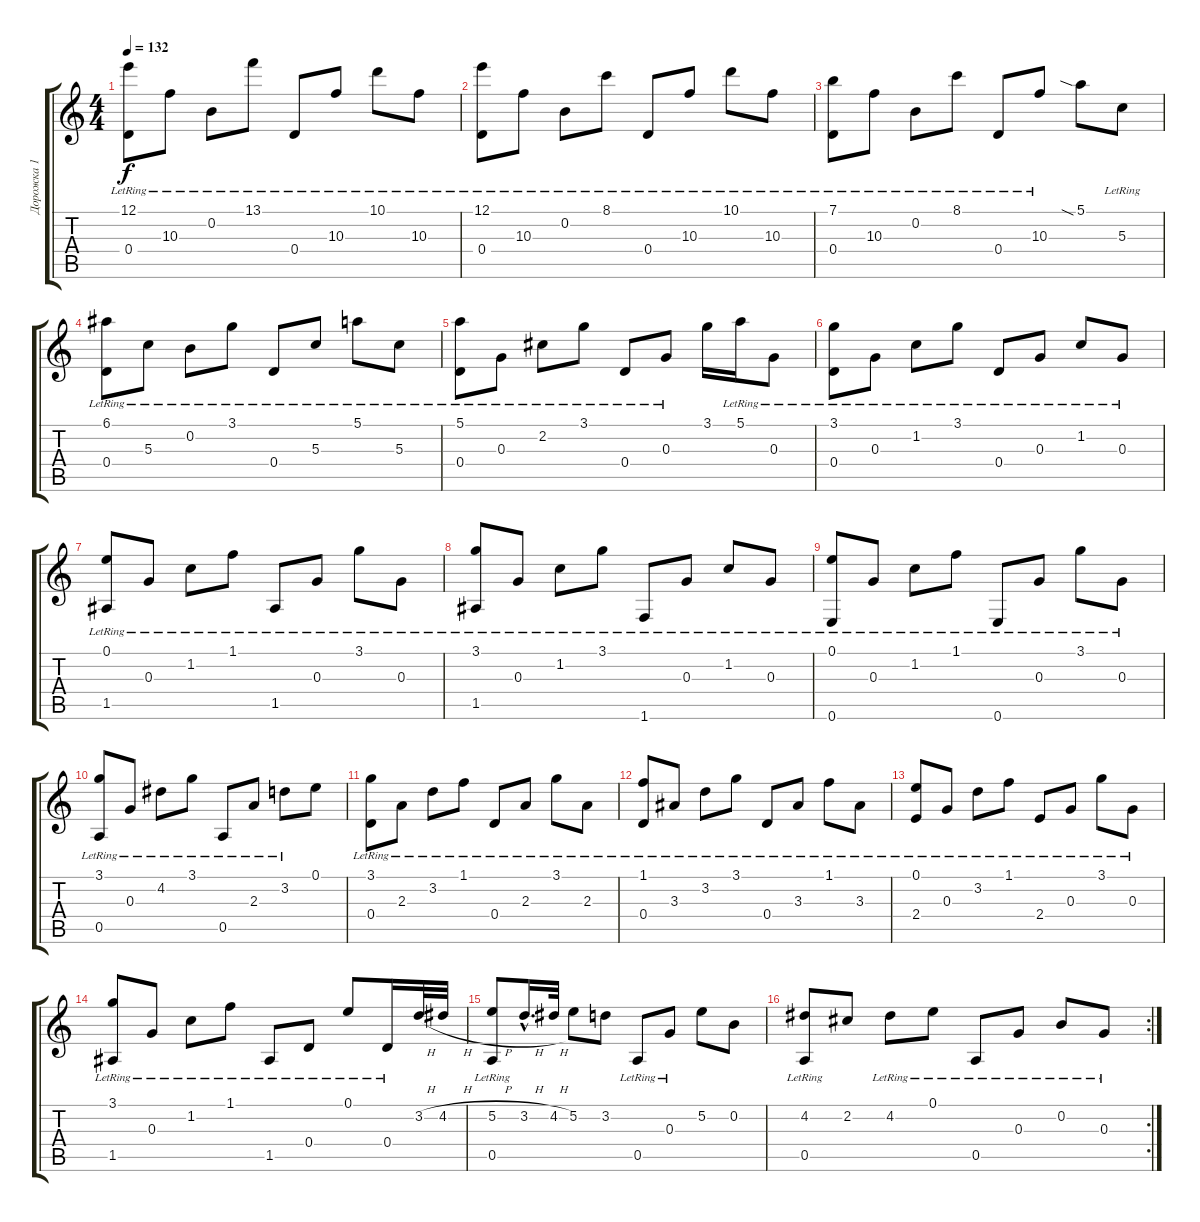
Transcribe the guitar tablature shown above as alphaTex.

\track ("Дорожка 1" "Дорожка 1") {instrument acousticguitarnylon}
\staff {score tabs}
\tuning (E4 B3 G3 D3 A2 E2) {hide}
\ts (4 4)
\tempo 132
\clef g2
\ks c
(12.1{lr} 0.4{lr}).8{dy f} 10.3{lr}.8 0.2{lr}.8 13.1{lr}.8 0.4{lr}.8 10.3{lr}.8 10.1{lr}.8 10.3{lr}.8 |
(12.1{lr} 0.4{lr}).8 10.3{lr}.8 0.2{lr}.8 8.1{lr}.8 0.4{lr}.8 10.3{lr}.8 10.1{lr}.8 10.3{lr}.8 |
(7.1{lr} 0.4{lr}).8 10.3{lr}.8 0.2{lr}.8 8.1{lr}.8 0.4{lr}.8 10.3{lr}.8 5.1{sia}.8 5.3{lr}.8 |
(6.1{lr} 0.4{lr}).8 5.3{lr}.8 0.2{lr}.8 3.1{lr}.8 0.4{lr}.8 5.3{lr}.8 5.1{lr}.8 5.3{lr}.8 |
(5.1{lr} 0.4{lr}).8 0.3{lr}.8 2.2{lr}.8 3.1{lr}.8 0.4{lr}.8 0.3{lr}.8 3.1.16 5.1{lr}.16 0.3{lr}.8 |
(3.1{lr} 0.4{lr}).8 0.3{lr}.8 1.2{lr}.8 3.1{lr}.8 0.4{lr}.8 0.3{lr}.8 1.2{lr}.8 0.3{lr}.8 |
(0.1{lr} 1.5{lr}).8 0.3{lr}.8 1.2{lr}.8 1.1{lr}.8 1.5{lr}.8 0.3{lr}.8 3.1{lr}.8 0.3{lr}.8 |
(3.1{lr} 1.5{lr}).8 0.3{lr}.8 1.2{lr}.8 3.1{lr}.8 1.6{lr}.8 0.3{lr}.8 1.2{lr}.8 0.3{lr}.8 |
(0.1{lr} 0.6{lr}).8 0.3{lr}.8 1.2{lr}.8 1.1{lr}.8 0.6{lr}.8 0.3{lr}.8 3.1{lr}.8 0.3{lr}.8 |
(3.1{lr} 0.5{lr}).8 0.3{lr}.8 4.2{lr}.8 3.1{lr}.8 0.5{lr}.8 2.3{lr}.8 3.2{lr}.8 0.1.8 |
(3.1{lr} 0.4{lr}).8 2.3{lr}.8 3.2{lr}.8 1.1{lr}.8 0.4{lr}.8 2.3{lr}.8 3.1{lr}.8 2.3{lr}.8 |
(1.1{lr} 0.4{lr}).8 3.3{lr}.8 3.2{lr}.8 3.1{lr}.8 0.4{lr}.8 3.3{lr}.8 1.1{lr}.8 3.3{lr}.8 |
(0.1{lr} 2.4{lr}).8 0.3{lr}.8 3.2{lr}.8 1.1{lr}.8 2.4{lr}.8 0.3{lr}.8 3.1{lr}.8 0.3{lr}.8 |
(3.1{lr} 1.5{lr}).8 0.3{lr}.8 1.2{lr}.8 1.1{lr}.8 1.5{lr}.8 0.4{lr}.8 0.1{lr}.8 0.4{lr}.16 3.2{h}.32 4.2{h}.32 |
(5.2{h} 0.5{lr}).8 3.2{h hac}.16{d} 4.2{h}.32 5.2.8 3.2.8 0.5{lr}.8 0.3{lr}.8 5.2.8 0.2.8 |
\rc 2
(4.2 0.5{lr}).8 2.2.8 4.2{lr}.8 0.1{lr}.8 0.5{lr}.8 0.3{lr}.8 0.2{lr}.8 0.3{lr}.8
